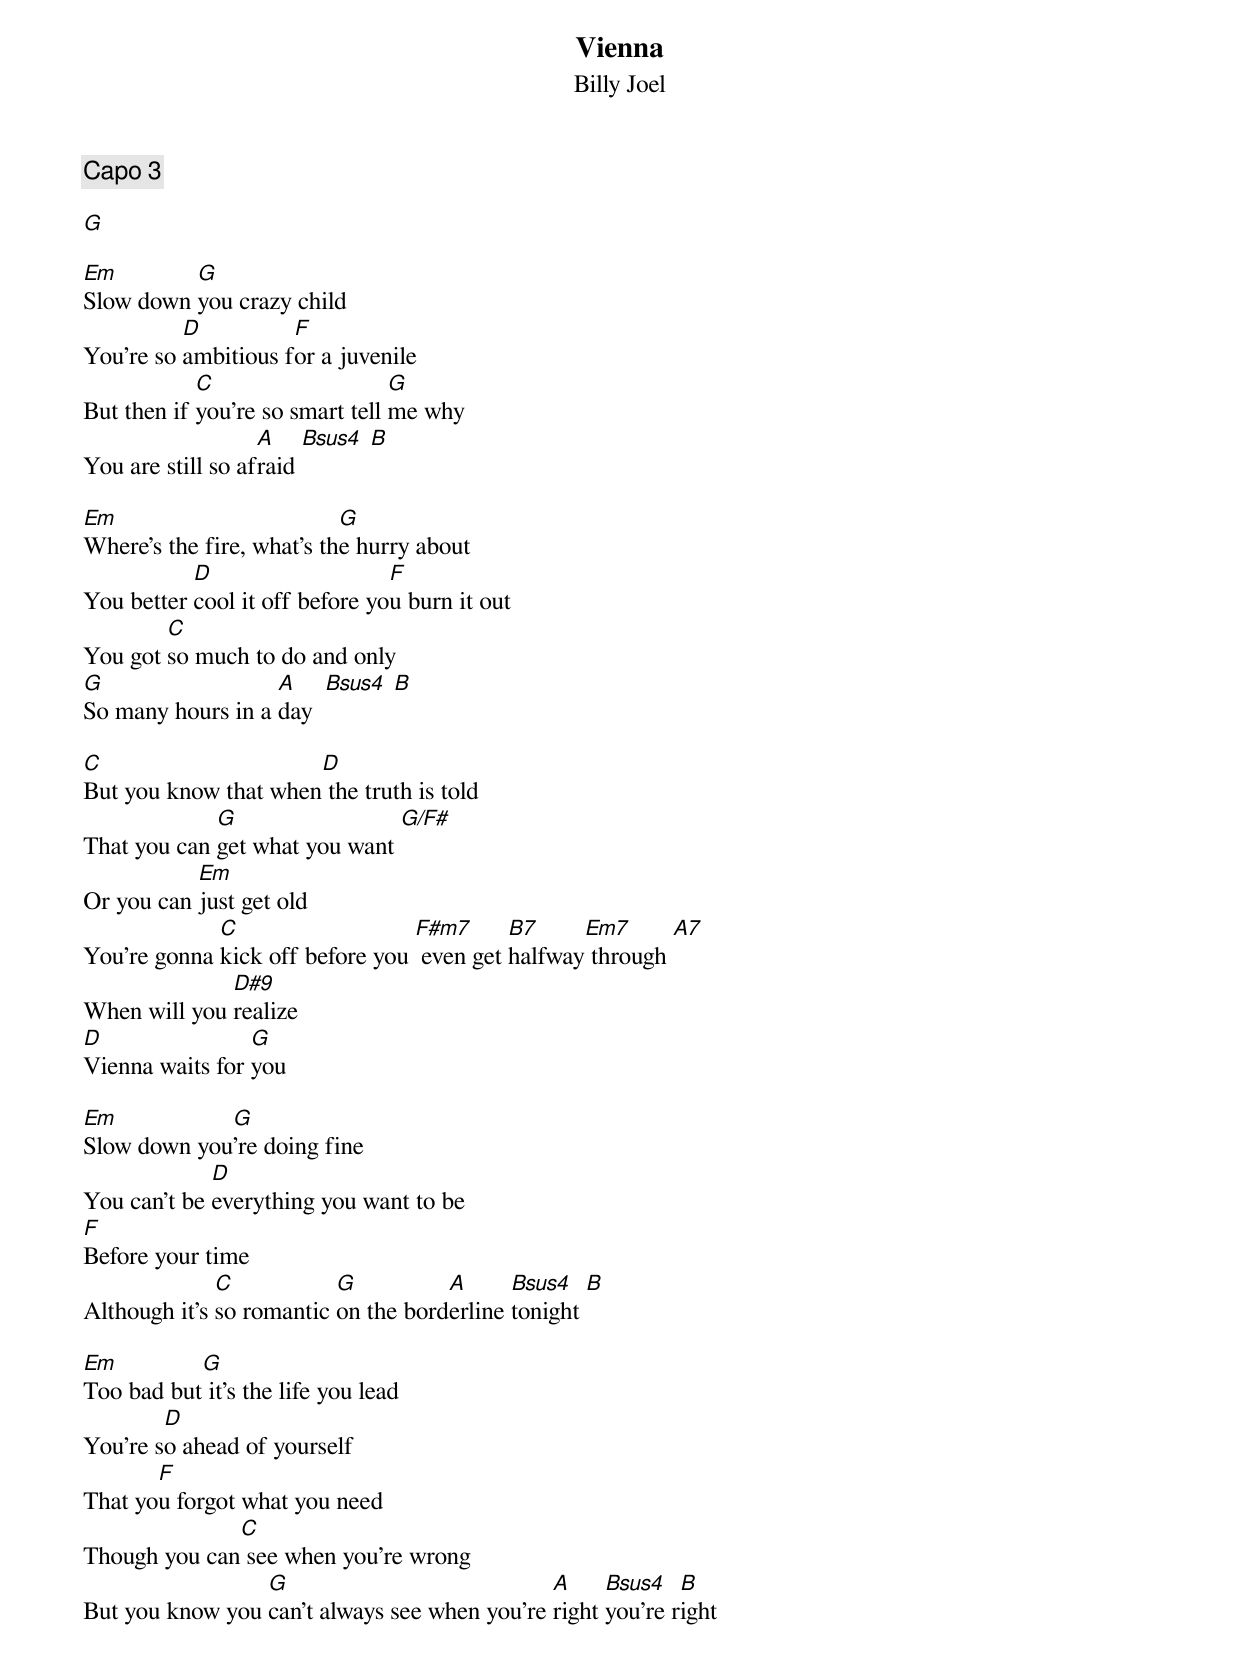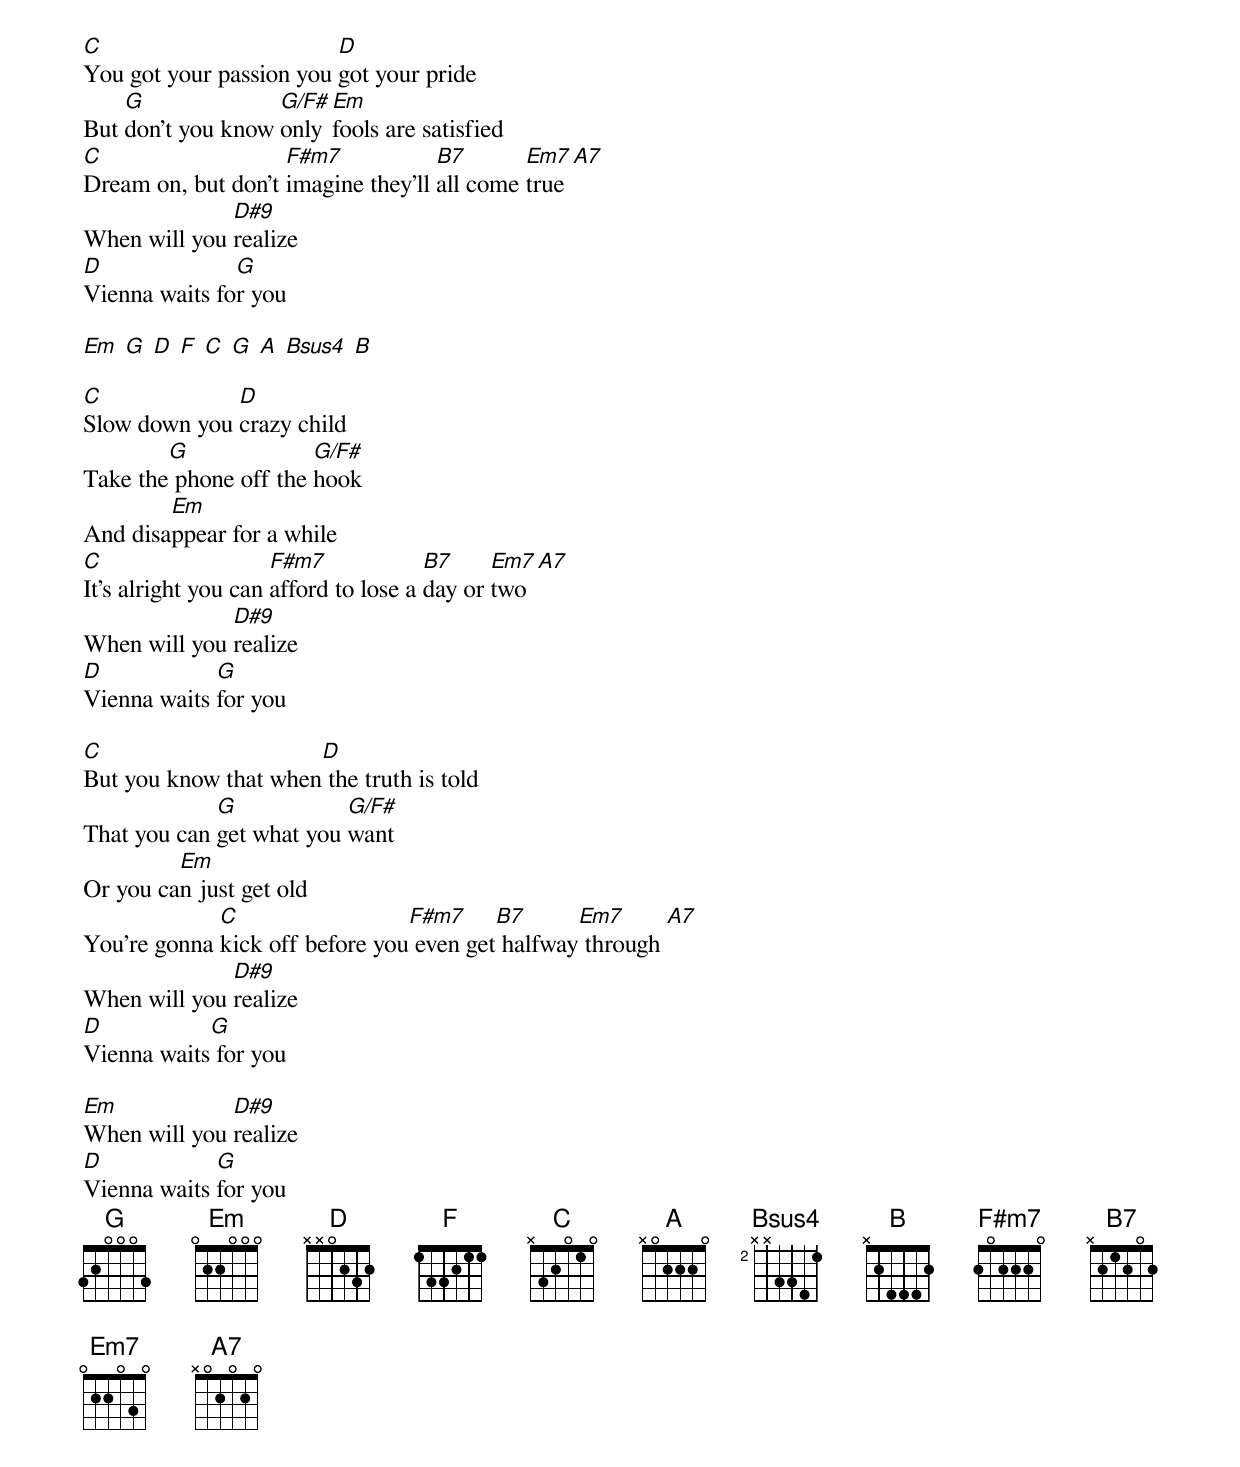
{title: Vienna}
{subtitle: Billy Joel}

{c: Capo 3}

[G]

[Em]Slow down [G]you crazy child
You're so [D]ambitious f[F]or a juvenile
But then if [C]you're so smart tell [G]me why
You are still so af[A]raid [Bsus4] [B]

[Em]Where's the fire, what's th[G]e hurry about
You better [D]cool it off before yo[F]u burn it out
You got [C]so much to do and only
[G]So many hours in a [A]day  [Bsus4] [B]

[C]But you know that when[D] the truth is told
That you can [G]get what you want [G/F#]
Or you can [Em]just get old
You're gonna [C]kick off before you [F#m7] even get [B7]halfway[Em7] through [A7]
When will you [D#9]realize
[D]Vienna waits for [G]you

[Em]Slow down you[G]'re doing fine
You can't be [D]everything you want to be
[F]Before your time
Although it's [C]so romantic [G]on the bord[A]erline [Bsus4]tonight [B]

[Em]Too bad but[G] it's the life you lead
You're s[D]o ahead of yourself
That yo[F]u forgot what you need
Though you can[C] see when you're wrong
But you know you [G]can't always see when you're [A]right [Bsus4]you're r[B]ight


[C]You got your passion you [D]got your pride
But [G]don't you know [G/F#]only [Em]fools are satisfied
[C]Dream on, but don't [F#m7]imagine they'll [B7]all come [Em7]true [A7]
When will you [D#9]realize
[D]Vienna waits fo[G]r you

[Em] [G] [D] [F] [C] [G] [A] [Bsus4] [B]

[C]Slow down you [D]crazy child
Take the[G] phone off the [G/F#]hook
And disa[Em]ppear for a while
[C]It's alright you can [F#m7]afford to lose a [B7]day or [Em7]two [A7]
When will you [D#9]realize
[D]Vienna waits [G]for you

[C]But you know that when[D] the truth is told
That you can [G]get what you [G/F#]want
Or you ca[Em]n just get old
You're gonna [C]kick off before you[F#m7] even get[B7] halfway[Em7] through [A7]
When will you [D#9]realize
[D]Vienna waits[G] for you

[Em]When will you [D#9]realize
[D]Vienna waits [G]for you
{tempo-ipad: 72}
